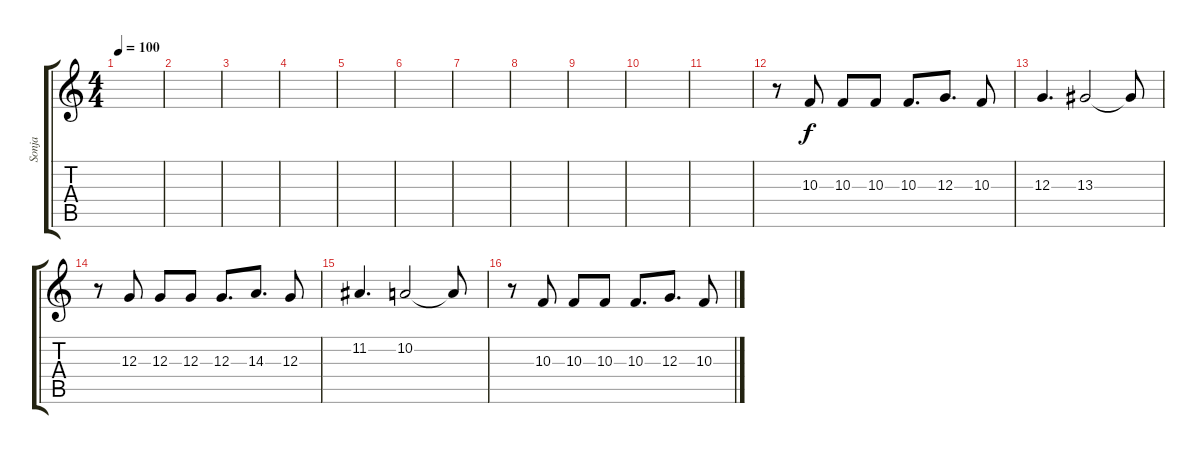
\track ("Sonja" "Sonja") {instrument flute}
\staff {score tabs}
\tuning (E4 B3 G3 D3 A2 E2) {hide}
\ts (4 4)
\tempo 100
\clef g2
\ks c
|
|
|
|
|
|
|
|
|
|
|
r.8 10.3.8 10.3.8 10.3.8 10.3.8{d} 12.3.8{d} 10.3.8 |
12.3.4{d} 13.3.2 13.3{t}.8 |
r.8 12.3.8 12.3.8 12.3.8 12.3.8{d} 14.3.8{d} 12.3.8 |
11.2.4{d} 10.2.2 10.2{t}.8 |
r.8 10.3.8 10.3.8 10.3.8 10.3.8{d} 12.3.8{d} 10.3.8
